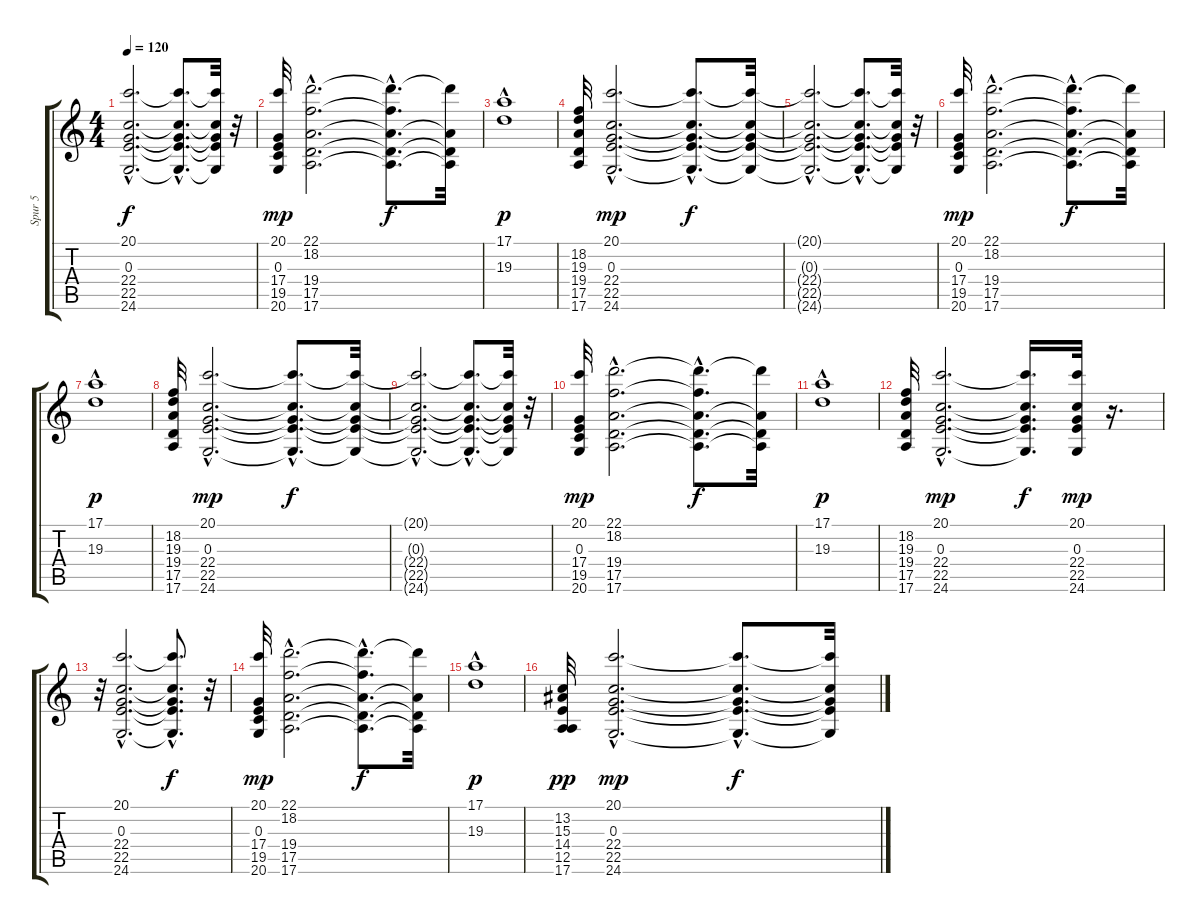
\track ("Spur 5" "Spur 5") {instrument stringensemble2}
\staff {score tabs}
\tuning (E4 B3 G3 D3 A2 E2) {hide}
\ts (4 4)
\tempo 120
\clef g2
\ks c
(20.1{hac t} 0.3{hac t} 22.4{hac t} 22.5{hac t} 24.6{hac t}).2{d dy f} (20.1{hac t} 0.3{hac t} 22.4{hac t} 22.5{hac t} 24.6{hac t}).8{d} (20.1{t} 0.3{t} 22.4{t} 22.5{t} 24.6{t}).32 r.32 |
(20.1 0.3 17.4 19.5 20.6).32{dy mp} (22.1{hac} 18.2{hac} 19.4{hac} 17.5{hac} 17.6{hac}).2{d} (22.1{hac t} 18.2{hac t} 19.4{hac t} 17.5{hac t} 17.6{hac t}).8{d dy f} (22.1{t} 19.4{t} 17.5{t} 17.6{t}).32 |
(17.1 19.3{hac}).1{dy p} |
(18.2 19.3 19.4 17.5 17.6).32 (20.1{hac} 0.3{hac} 22.4{hac} 22.5{hac} 24.6{hac}).2{d dy mp} (20.1{hac t} 0.3{hac t} 22.4{hac t} 22.5{hac t} 24.6{hac t}).8{d dy f} (20.1{t} 0.3{t} 22.4{t} 22.5{t} 24.6{t}).32 |
(20.1{hac t} 0.3{hac t} 22.4{hac t} 22.5{hac t} 24.6{hac t}).2{d} (20.1{hac t} 0.3{hac t} 22.4{hac t} 22.5{hac t} 24.6{hac t}).8{d} (20.1{t} 0.3{t} 22.4{t} 22.5{t} 24.6{t}).32 r.32 |
(20.1 0.3 17.4 19.5 20.6).32{dy mp} (22.1{hac} 18.2{hac} 19.4{hac} 17.5{hac} 17.6{hac}).2{d} (22.1{hac t} 18.2{hac t} 19.4{hac t} 17.5{hac t} 17.6{hac t}).8{d dy f} (22.1{t} 19.4{t} 17.5{t} 17.6{t}).32 |
(17.1 19.3{hac}).1{dy p} |
(18.2 19.3 19.4 17.5 17.6).32 (20.1{hac} 0.3{hac} 22.4{hac} 22.5{hac} 24.6{hac}).2{d dy mp} (20.1{hac t} 0.3{hac t} 22.4{hac t} 22.5{hac t} 24.6{hac t}).8{d dy f} (20.1{t} 0.3{t} 22.4{t} 22.5{t} 24.6{t}).32 |
(20.1{hac t} 0.3{hac t} 22.4{hac t} 22.5{hac t} 24.6{hac t}).2{d} (20.1{hac t} 0.3{hac t} 22.4{hac t} 22.5{hac t} 24.6{hac t}).8{d} (20.1{t} 0.3{t} 22.4{t} 22.5{t} 24.6{t}).32 r.32 |
(20.1 0.3 17.4 19.5 20.6).32{dy mp} (22.1{hac} 18.2{hac} 19.4{hac} 17.5{hac} 17.6{hac}).2{d} (22.1{hac t} 18.2{hac t} 19.4{hac t} 17.5{hac t} 17.6{hac t}).8{d dy f} (22.1{t} 19.4{t} 17.5{t} 17.6{t}).32 |
(17.1 19.3{hac}).1{dy p} |
(18.2 19.3 19.4 17.5 17.6).32 (20.1{hac} 0.3{hac} 22.4{hac} 22.5{hac} 24.6{hac}).2{d dy mp} (20.1{t} 0.3{t} 22.4{t} 22.5{t} 24.6{t}).16{d dy f} (20.1 0.3 22.4 22.5 24.6).32{dy mp} r.16{d} |
r.32 (20.1{hac} 0.3{hac} 22.4{hac} 22.5{hac} 24.6{hac}).2{d} (20.1{hac t} 0.3{hac t} 22.4{hac t} 22.5{hac t} 24.6{hac t}).8{d dy f} r.32 |
(20.1 0.3 17.4 19.5 20.6).32{dy mp} (22.1{hac} 18.2{hac} 19.4{hac} 17.5{hac} 17.6{hac}).2{d} (22.1{hac t} 18.2{hac t} 19.4{hac t} 17.5{hac t} 17.6{hac t}).8{d dy f} (22.1{t} 19.4{t} 17.5{t} 17.6{t}).32 |
(17.1 19.3{hac}).1{dy p} |
(13.2 15.3 14.4 12.5 17.6).32{dy pp} (20.1{hac} 0.3{hac} 22.4{hac} 22.5{hac} 24.6{hac}).2{d dy mp} (20.1{hac t} 0.3{hac t} 22.4{hac t} 22.5{hac t} 24.6{hac t}).8{d dy f} (20.1{t} 0.3{t} 22.4{t} 22.5{t} 24.6{t}).32
